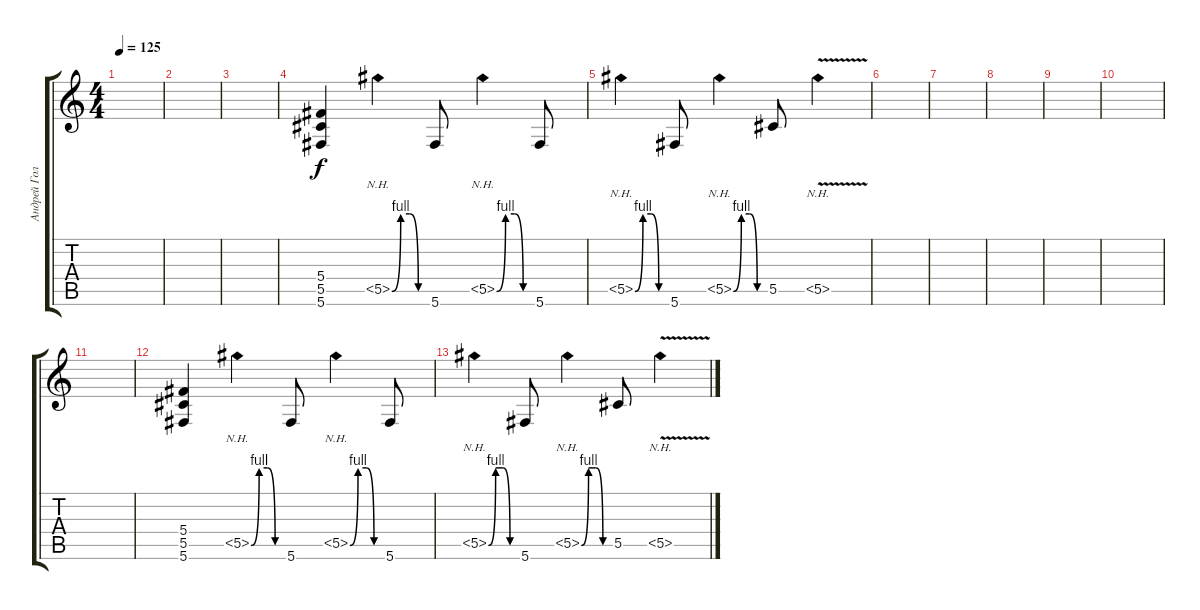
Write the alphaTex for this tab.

\track ("Андрей Голованов-2" "Андрей Гол") {instrument overdrivenguitar}
\staff {score tabs}
\tuning (Eb4 Bb3 Gb3 Db3 Ab2 Db2) {hide}
\ts (4 4)
\tempo 125
\clef g2
\ks c
|
|
|
(5.4 5.5 5.6).4 5.5{be (custom 0 0 15 4 30 4 45 0 60 0) nh}.4 5.6.8 5.5{be (custom 0 0 15 4 30 4 45 0 60 0) nh}.4 5.6.8 |
5.5{be (custom 0 0 15 4 30 4 45 0 60 0) nh}.4 5.6.8 5.5{be (custom 0 0 15 4 30 4 45 0 60 0) nh}.4 5.5.8 5.5{nh v}.4 |
|
|
|
|
|
|
(5.4 5.5 5.6).4 5.5{be (custom 0 0 15 4 30 4 45 0 60 0) nh}.4 5.6.8 5.5{be (custom 0 0 15 4 30 4 45 0 60 0) nh}.4 5.6.8 |
5.5{be (custom 0 0 15 4 30 4 45 0 60 0) nh}.4 5.6.8 5.5{be (custom 0 0 15 4 30 4 45 0 60 0) nh}.4 5.5.8 5.5{nh v}.4
